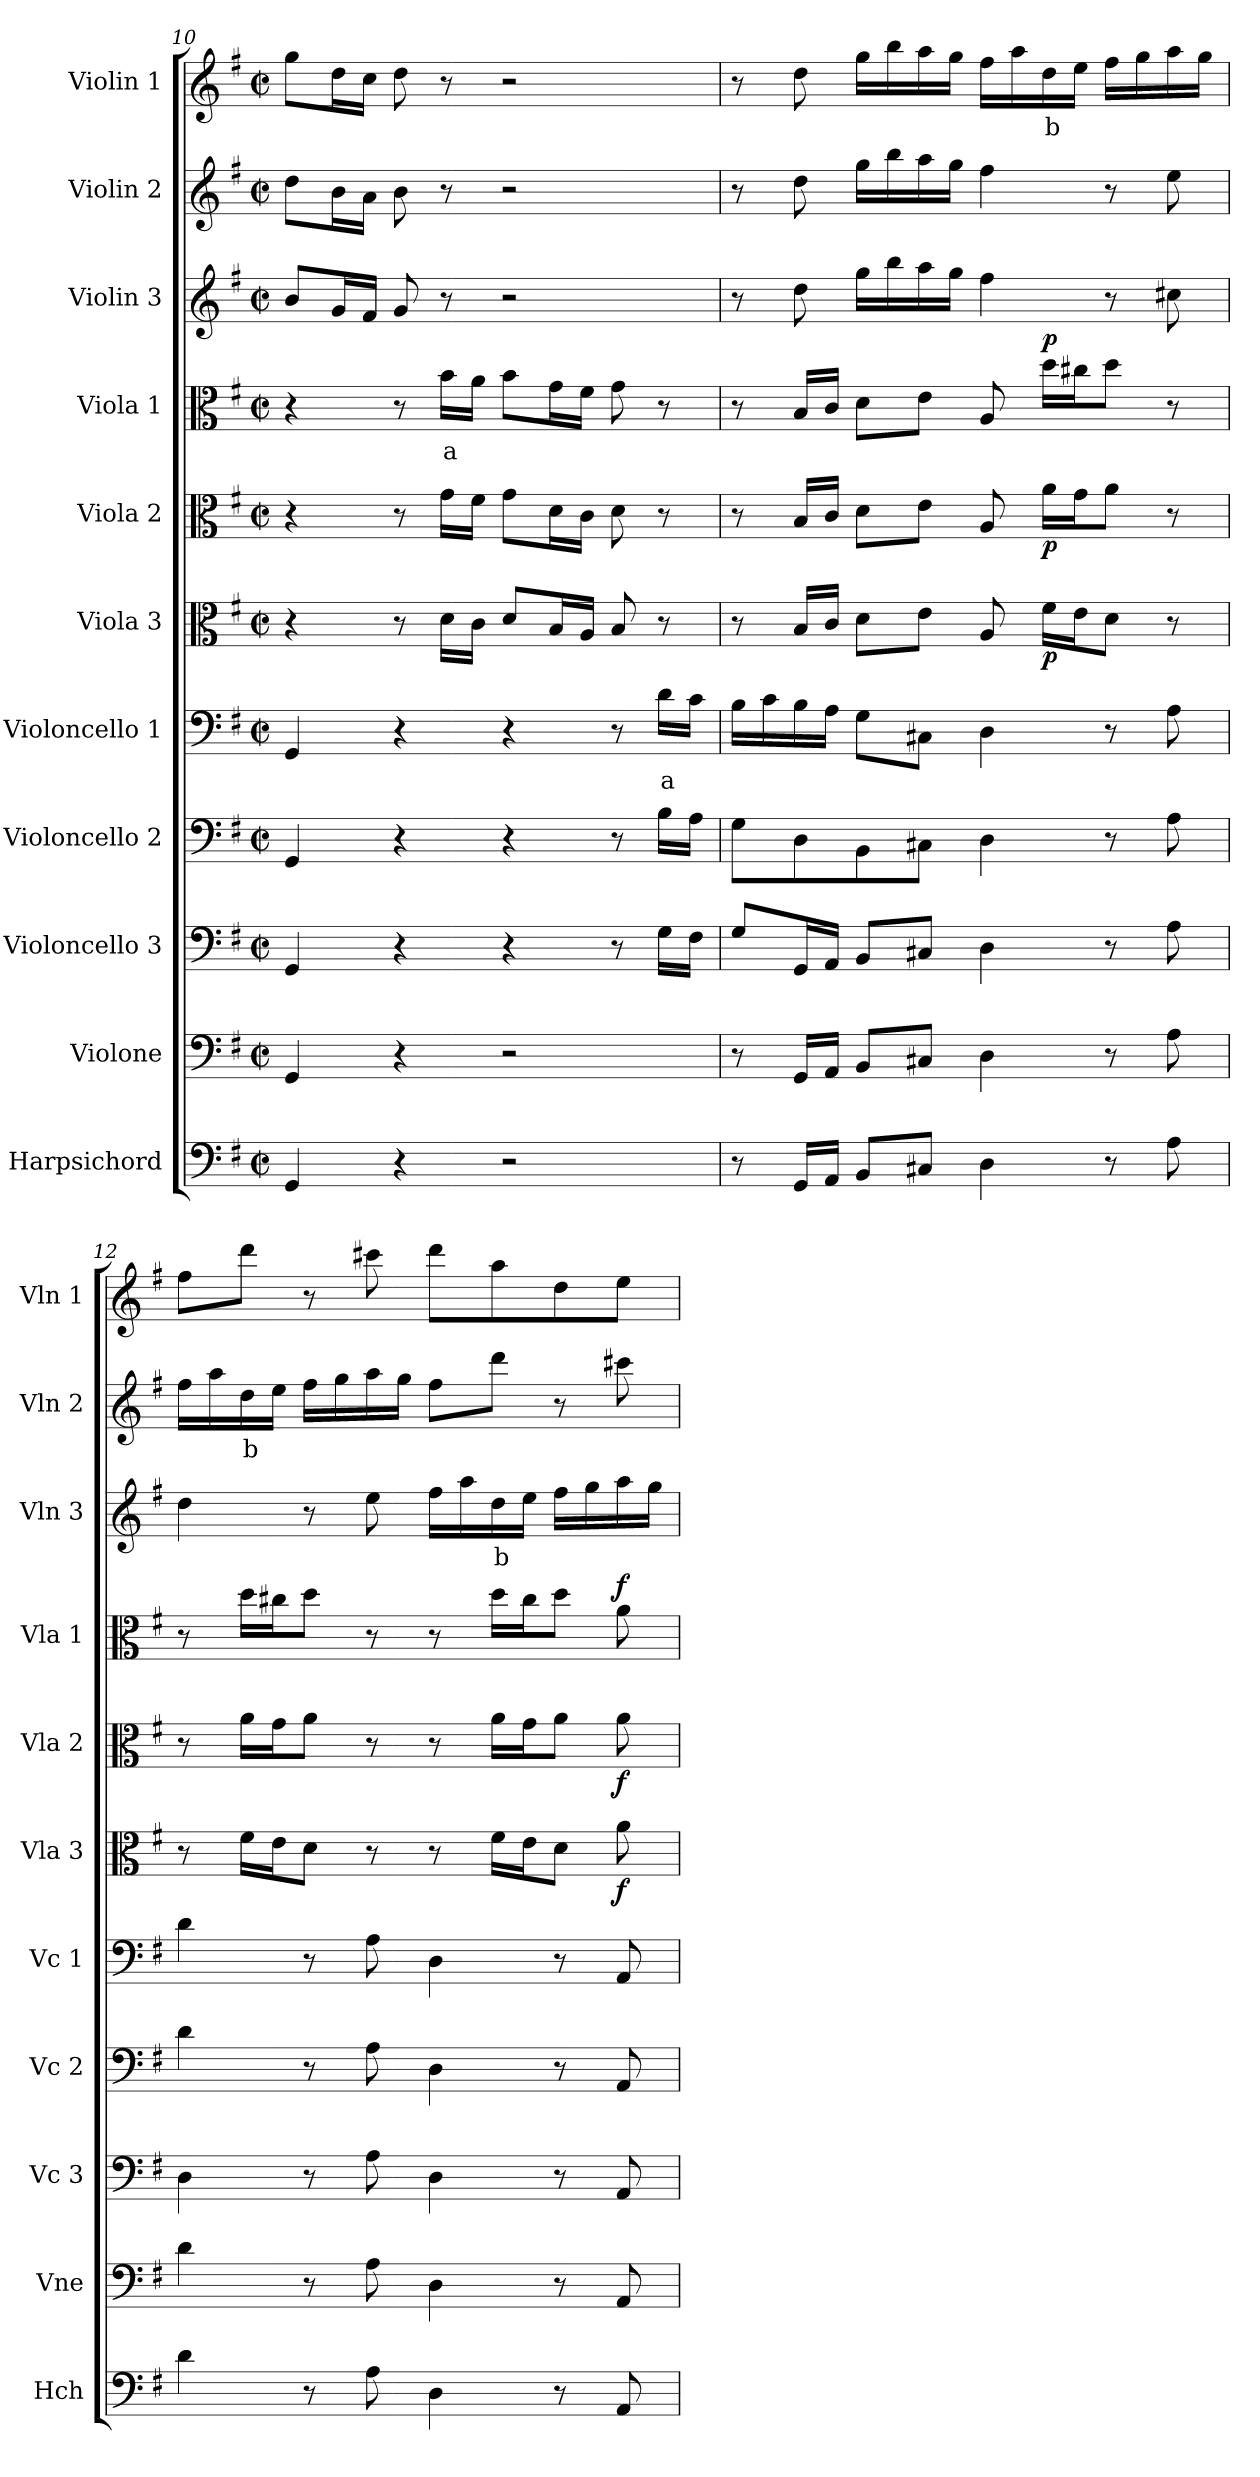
**kern	**kern	**kern	**kern	**kern	**text	**kern	**dynam	**kern	**dynam	**kern	**text	**dynam	**kern	**text	**kern	**text	**kern	**text
*part11	*part10	*part9	*part8	*part7	*part7	*part6	*part6	*part5	*part5	*part4	*part4	*part4	*part3	*part3	*part2	*part2	*part1	*part1
*staff11	*staff10	*staff9	*staff8	*staff7	*staff7	*staff6	*staff6	*staff5	*staff5	*staff4	*staff4	*staff4	*staff3	*staff3	*staff2	*staff2	*staff1	*staff1
*I"Harpsichord	*I"Violone	*I"Violoncello 3	*I"Violoncello 2	*I"Violoncello 1	*	*I"Viola 3	*	*I"Viola 2	*	*I"Viola 1	*	*	*I"Violin 3	*	*I"Violin 2	*	*I"Violin 1	*
*I'Hch	*I'Vne	*I'Vc 3	*I'Vc 2	*I'Vc 1	*	*I'Vla 3	*	*I'Vla 2	*	*I'Vla 1	*	*	*I'Vln 3	*	*I'Vln 2	*	*I'Vln 1	*
*clefF4	*clefF4	*clefF4	*clefF4	*clefF4	*	*clefC3	*	*clefC3	*	*clefC3	*	*	*clefG2	*	*clefG2	*	*clefG2	*
*	*ITrd7c12	*	*	*	*	*	*	*	*	*	*	*	*	*	*	*	*	*
*k[f#]	*k[f#]	*k[f#]	*k[f#]	*k[f#]	*	*k[f#]	*	*k[f#]	*	*k[f#]	*	*	*k[f#]	*	*k[f#]	*	*k[f#]	*
*M4/4	*M4/4	*M4/4	*M4/4	*M4/4	*	*M4/4	*	*M4/4	*	*M4/4	*	*	*M4/4	*	*M4/4	*	*M4/4	*
*met(c|)	*met(c|)	*met(c|)	*met(c|)	*met(c|)	*	*met(c|)	*	*met(c|)	*	*met(c|)	*	*	*met(c|)	*	*met(c|)	*	*met(c|)	*
=10	=10	=10	=10	=10	=10	=10	=10	=10	=10	=10	=10	=10	=10	=10	=10	=10	=10	=10
4GG/	4GGG/	4GG/	4GG/	4GG/	.	4r	.	4r	.	4r	.	.	8b/L	.	8dd\L	.	8gg\L	.
.	.	.	.	.	.	.	.	.	.	.	.	.	16g/L	.	16b\L	.	16dd\L	.
.	.	.	.	.	.	.	.	.	.	.	.	.	16f#/JJ	.	16a\JJ	.	16cc\JJ	.
4r	4r	4r	4r	4r	.	8r	.	8r	.	8r	.	.	8g/	.	8b\	.	8dd\	.
!	!	!	!	!	!	!	!	!	!	!	!LO:LY:b:color=#FF0000	!	!	!	!	!	!	!
.	.	.	.	.	.	16d\LL	.	16g\LL	.	16b\LL	a	.	8r	.	8r	.	8r	.
.	.	.	.	.	.	16c\JJ	.	16f#\JJ	.	16a\JJ	.	.	.	.	.	.	.	.
2r	2r	4r	4r	4r	.	8d/L	.	8g\L	.	8b\L	.	.	2r	.	2r	.	2r	.
.	.	.	.	.	.	16B/L	.	16d\L	.	16g\L	.	.	.	.	.	.	.	.
.	.	.	.	.	.	16A/JJ	.	16c\JJ	.	16f#\JJ	.	.	.	.	.	.	.	.
.	.	8r	8r	8r	.	8B/	.	8d\	.	8g\	.	.	.	.	.	.	.	.
!	!	!	!	!	!LO:LY:b:color=#FF0000	!	!	!	!	!	!	!	!	!	!	!	!	!
.	.	16G\LL	16B\LL	16d\LL	a	8r	.	8r	.	8r	.	.	.	.	.	.	.	.
.	.	16F#\JJ	16A\JJ	16c\JJ	.	.	.	.	.	.	.	.	.	.	.	.	.	.
!!LO:PB:g=z
=11	=11	=11	=11	=11	=11	=11	=11	=11	=11	=11	=11	=11	=11	=11	=11	=11	=11	=11
8r	8r	8G/L	8G\L	16B\LL	.	8r	.	8r	.	8r	.	.	8r	.	8r	.	8r	.
.	.	.	.	16c\	.	.	.	.	.	.	.	.	.	.	.	.	.	.
16GG/LL	16GGG/LL	16GG/L	8D\	16B\	.	16B/LL	.	16B/LL	.	16B/LL	.	.	8dd\	.	8dd\	.	8dd\	.
16AA/JJ	16AAA/JJ	16AA/JJ	.	16A\JJ	.	16c/JJ	.	16c/JJ	.	16c/JJ	.	.	.	.	.	.	.	.
8BB/L	8BBB/L	8BB/L	8BB\	8G\L	.	8d\L	.	8d\L	.	8d\L	.	.	16gg\LL	.	16gg\LL	.	16gg\LL	.
.	.	.	.	.	.	.	.	.	.	.	.	.	16bb\	.	16bb\	.	16bb\	.
8C#X/J	8CC#X/J	8C#X/J	8C#X\J	8C#X\J	.	8e\J	.	8e\J	.	8e\J	.	.	16aa\	.	16aa\	.	16aa\	.
.	.	.	.	.	.	.	.	.	.	.	.	.	16gg\JJ	.	16gg\JJ	.	16gg\JJ	.
4D\	4DD\	4D\	4D\	4D\	.	8A/	.	8A/	.	8A/	.	.	4ff#\	.	4ff#\	.	16ff#\LL	.
.	.	.	.	.	.	.	.	.	.	.	.	.	.	.	.	.	16aa\	.
!	!	!	!	!	!	!	!LO:DY:b	!	!LO:DY:b	!	!	!LO:DY:b	!	!	!	!	!	!LO:LY:b:color=#FF0000
.	.	.	.	.	.	16f#\LL	p	16a\LL	p	16dd\LL	.	p	.	.	.	.	16dd\	b
.	.	.	.	.	.	16e\J	.	16g\J	.	16cc#X\J	.	.	.	.	.	.	16ee\JJ	.
8r	8r	8r	8r	8r	.	8d\J	.	8a\J	.	8dd\J	.	.	8r	.	8r	.	16ff#\LL	.
.	.	.	.	.	.	.	.	.	.	.	.	.	.	.	.	.	16gg\	.
8A\	8AA\	8A\	8A\	8A\	.	8r	.	8r	.	8r	.	.	8cc#X\	.	8ee\	.	16aa\	.
.	.	.	.	.	.	.	.	.	.	.	.	.	.	.	.	.	16gg\JJ	.
=12	=12	=12	=12	=12	=12	=12	=12	=12	=12	=12	=12	=12	=12	=12	=12	=12	=12	=12
4d\	4D\	4D\	4d\	4d\	.	8r	.	8r	.	8r	.	.	4dd\	.	16ff#\LL	.	8ff#\L	.
.	.	.	.	.	.	.	.	.	.	.	.	.	.	.	16aa\	.	.	.
!	!	!	!	!	!	!	!	!	!	!	!	!	!	!	!	!LO:LY:b:color=#FF0000	!	!
.	.	.	.	.	.	16f#\LL	.	16a\LL	.	16dd\LL	.	.	.	.	16dd\	b	8ddd\J	.
.	.	.	.	.	.	16e\J	.	16g\J	.	16cc#X\J	.	.	.	.	16ee\JJ	.	.	.
8r	8r	8r	8r	8r	.	8d\J	.	8a\J	.	8dd\J	.	.	8r	.	16ff#\LL	.	8r	.
.	.	.	.	.	.	.	.	.	.	.	.	.	.	.	16gg\	.	.	.
8A\	8AA\	8A\	8A\	8A\	.	8r	.	8r	.	8r	.	.	8ee\	.	16aa\	.	8ccc#X\	.
.	.	.	.	.	.	.	.	.	.	.	.	.	.	.	16gg\JJ	.	.	.
4D\	4DD\	4D\	4D\	4D\	.	8r	.	8r	.	8r	.	.	16ff#\LL	.	8ff#\L	.	8ddd\L	.
.	.	.	.	.	.	.	.	.	.	.	.	.	16aa\	.	.	.	.	.
!	!	!	!	!	!	!	!	!	!	!	!	!	!	!LO:LY:b:color=#FF0000	!	!	!	!
.	.	.	.	.	.	16f#\LL	.	16a\LL	.	16dd\LL	.	.	16dd\	b	8ddd\J	.	8aa\	.
.	.	.	.	.	.	16e\J	.	16g\J	.	16cc#\J	.	.	16ee\JJ	.	.	.	.	.
8r	8r	8r	8r	8r	.	8d\J	.	8a\J	.	8dd\J	.	.	16ff#\LL	.	8r	.	8dd\	.
.	.	.	.	.	.	.	.	.	.	.	.	.	16gg\	.	.	.	.	.
!	!	!	!	!	!	!	!LO:DY:b	!	!LO:DY:b	!	!	!LO:DY:b	!	!	!	!	!	!
8AA/	8AAA/	8AA/	8AA/	8AA/	.	8a\	f	8a\	f	8a\	.	f	16aa\	.	8ccc#X\	.	8ee\J	.
.	.	.	.	.	.	.	.	.	.	.	.	.	16gg\JJ	.	.	.	.	.
=	=	=	=	=	=	=	=	=	=	=	=	=	=	=	=	=	=	=
*-	*-	*-	*-	*-	*-	*-	*-	*-	*-	*-	*-	*-	*-	*-	*-	*-	*-	*-
